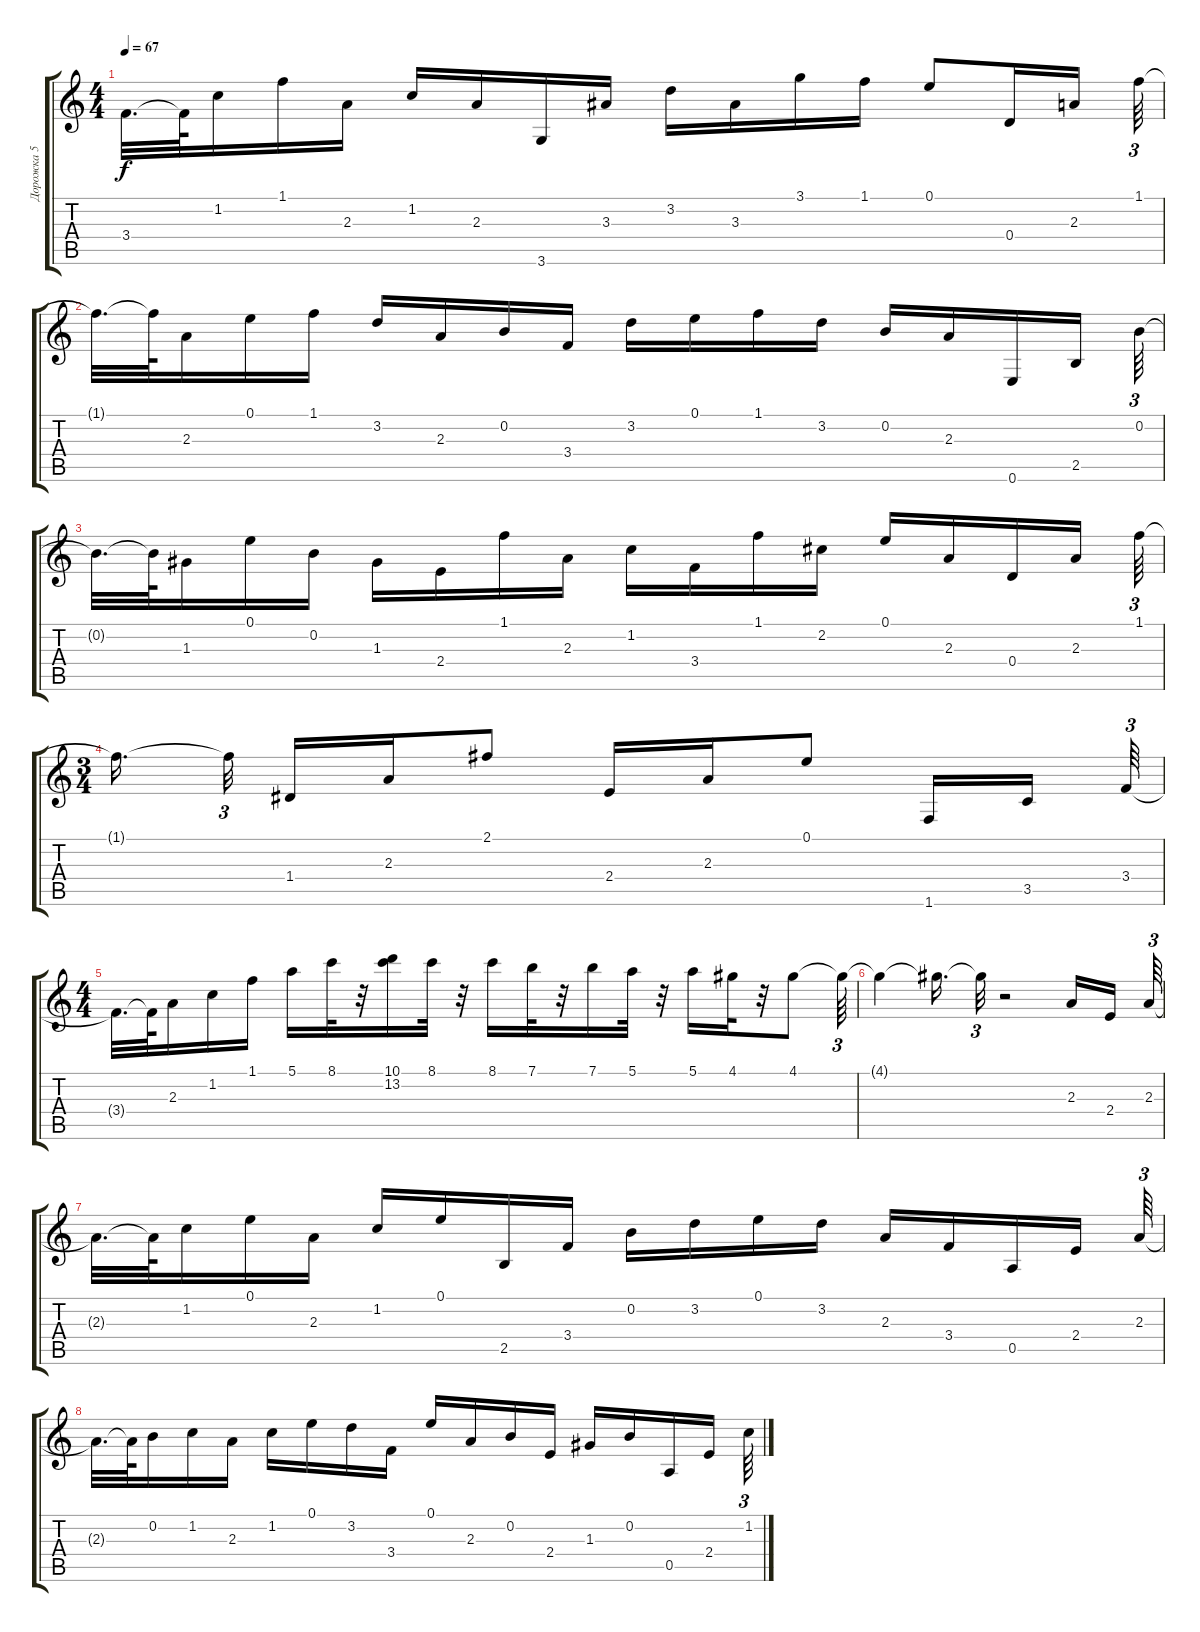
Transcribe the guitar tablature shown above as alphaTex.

\track ("Дорожка 5" "Дорожка 5") {instrument electricguitarclean}
\staff {score tabs}
\tuning (E4 B3 G3 D3 A2 E2) {hide}
\ts (4 4)
\tempo 67
\clef g2
\ks c
3.4{t}.32{d dy f} 3.4{t}.64 1.2.16 1.1.16 2.3.16 1.2.16 2.3.16 3.6.16 3.3.16 3.2.16 3.3.16 3.1.16 1.1.16 0.1.8 0.4.16 2.3.16 1.1.64{tu (3 2)} |
1.1{t}.32{d} 1.1{t}.64 2.3.16 0.1.16 1.1.16 3.2.16 2.3.16 0.2.16 3.4.16 3.2.16 0.1.16 1.1.16 3.2.16 0.2.16 2.3.16 0.6.16 2.5.16 0.2.64{tu (3 2)} |
0.2{t}.32{d} 0.2{t}.64 1.3.16 0.1.16 0.2.16 1.3.16 2.4.16 1.1.16 2.3.16 1.2.16 3.4.16 1.1.16 2.2.16 0.1.16 2.3.16 0.4.16 2.3.16 1.1.64{tu (3 2)} |
\ts (3 4)
1.1{t}.16{d beam splitsecondary} 1.1{t}.32{tu (3 2) beam splitsecondary} 1.4.16 2.3.16 2.1.8 2.4.16 2.3.16 0.1.8 1.6.16 3.5.16{beam splitsecondary} 3.4.64{tu (3 2)} |
\ts (4 4)
3.4{t}.32{d} 3.4{t}.64 2.3.16 1.2.16 1.1.16 5.1.16 8.1.32 r.32 (10.1 13.2).16 8.1.32 r.32 8.1.16 7.1.32 r.32 7.1.16 5.1.32 r.32 5.1.16 4.1.32 r.32 4.1.8 4.1{t}.64{tu (3 2)} |
4.1{t}.4 4.1{t}.16{d} 4.1{t}.32{tu (3 2)} r.2 2.3.16 2.4.16{beam splitsecondary} 2.3.64{tu (3 2)} |
2.3{t}.32{d} 2.3{t}.64 1.2.16 0.1.16 2.3.16 1.2.16 0.1.16 2.5.16 3.4.16 0.2.16 3.2.16 0.1.16 3.2.16 2.3.16 3.4.16 0.5.16 2.4.16 2.3.64{tu (3 2)} |
2.3{t}.32{d} 2.3{t}.64 0.2.16 1.2.16 2.3.16 1.2.16 0.1.16 3.2.16 3.4.16 0.1.16 2.3.16 0.2.16 2.4.16 1.3.16 0.2.16 0.5.16 2.4.16 1.2.64{tu (3 2)}
